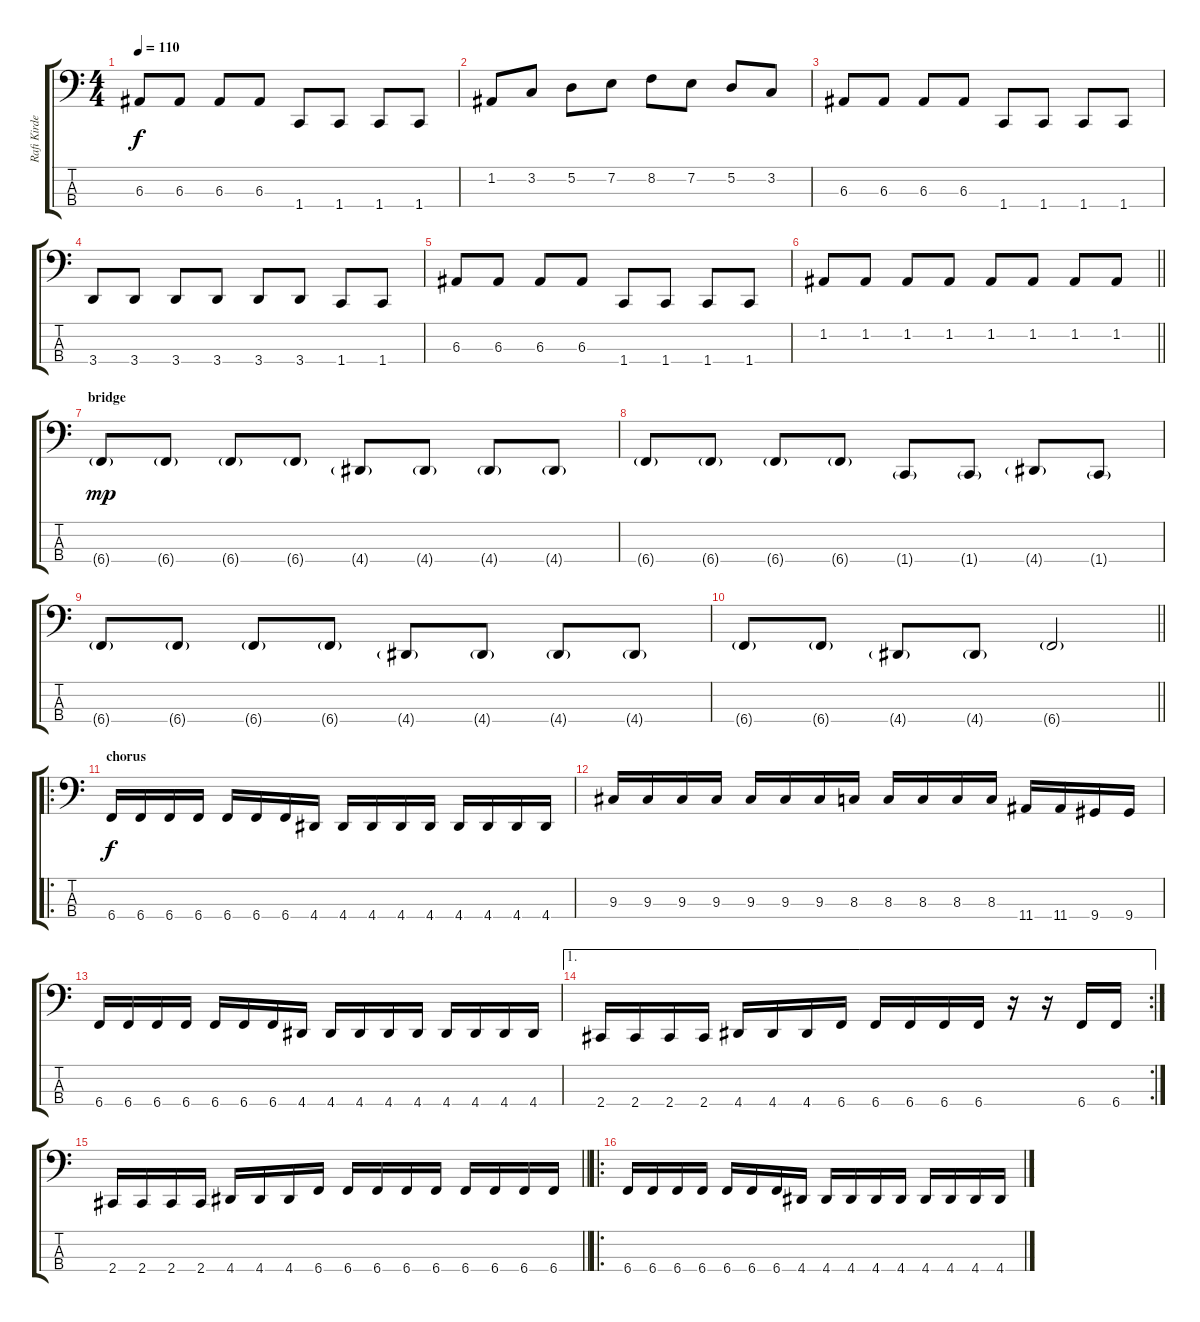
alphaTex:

\track ("Rafi Kirder" "Rafi Kirde") {instrument electricbasspick}
\staff {score tabs}
\tuning (D2 A1 E1 B0) {hide}
\ts (4 4)
\tempo 110
\clef f4
\ks c
6.3.8{dy f} 6.3.8 6.3.8 6.3.8 1.4.8 1.4.8 1.4.8 1.4.8 |
1.2.8 3.2.8 5.2.8 7.2.8 8.2.8 7.2.8 5.2.8 3.2.8 |
6.3.8 6.3.8 6.3.8 6.3.8 1.4.8 1.4.8 1.4.8 1.4.8 |
3.4.8 3.4.8 3.4.8 3.4.8 3.4.8 3.4.8 1.4.8 1.4.8 |
6.3.8 6.3.8 6.3.8 6.3.8 1.4.8 1.4.8 1.4.8 1.4.8 |
\barLineRight lightlight
1.2.8 1.2.8 1.2.8 1.2.8 1.2.8 1.2.8 1.2.8 1.2.8 |
\section ("" "bridge")
6.4{g}.8{dy mp} 6.4{g}.8 6.4{g}.8 6.4{g}.8 4.4{g}.8 4.4{g}.8 4.4{g}.8 4.4{g}.8 |
6.4{g}.8 6.4{g}.8 6.4{g}.8 6.4{g}.8 1.4{g}.8 1.4{g}.8 4.4{g}.8 1.4{g}.8 |
6.4{g}.8 6.4{g}.8 6.4{g}.8 6.4{g}.8 4.4{g}.8 4.4{g}.8 4.4{g}.8 4.4{g}.8 |
\barLineRight lightlight
6.4{g}.8 6.4{g}.8 4.4{g}.8 4.4{g}.8 6.4{g}.2 |
\ro
\section ("" "chorus")
6.4.16{dy f} 6.4.16 6.4.16 6.4.16 6.4.16 6.4.16 6.4.16 4.4.16 4.4.16 4.4.16 4.4.16 4.4.16 4.4.16 4.4.16 4.4.16 4.4.16 |
9.3.16 9.3.16 9.3.16 9.3.16 9.3.16 9.3.16 9.3.16 8.3.16 8.3.16 8.3.16 8.3.16 8.3.16 11.4.16 11.4.16 9.4.16 9.4.16 |
6.4.16 6.4.16 6.4.16 6.4.16 6.4.16 6.4.16 6.4.16 4.4.16 4.4.16 4.4.16 4.4.16 4.4.16 4.4.16 4.4.16 4.4.16 4.4.16 |
\ae 1
\rc 2
2.4.16 2.4.16 2.4.16 2.4.16 4.4.16 4.4.16 4.4.16 6.4.16 6.4.16 6.4.16 6.4.16 6.4.16 r.16 r.16 6.4.16 6.4.16 |
\barLineRight lightlight
2.4.16 2.4.16 2.4.16 2.4.16 4.4.16 4.4.16 4.4.16 6.4.16 6.4.16 6.4.16 6.4.16 6.4.16 6.4.16 6.4.16 6.4.16 6.4.16 |
\ro
\section ("" "")
6.4.16 6.4.16 6.4.16 6.4.16 6.4.16 6.4.16 6.4.16 4.4.16 4.4.16 4.4.16 4.4.16 4.4.16 4.4.16 4.4.16 4.4.16 4.4.16
